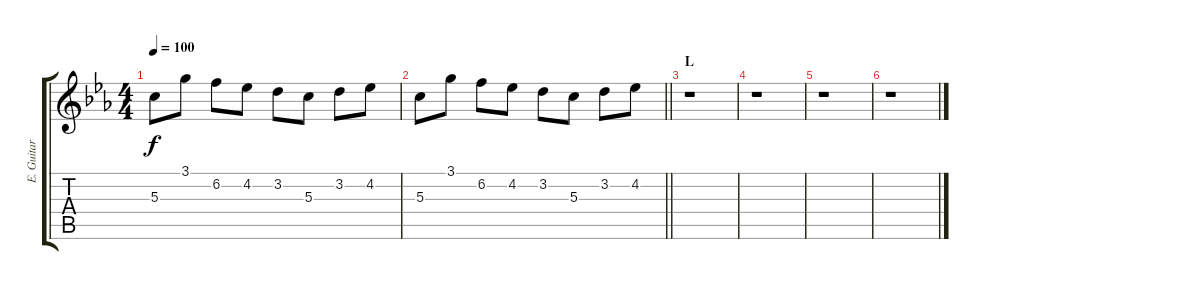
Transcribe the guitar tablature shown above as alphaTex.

\track ("E. Guitar III" "E. Guitar ") {instrument electricguitarclean}
\staff {score tabs}
\tuning (E4 B3 G3 D3 A2 E2) {hide}
\ts (4 4)
\tempo 100
\clef g2
\ks eb
5.3.8{dy f} 3.1.8 6.2.8 4.2.8 3.2.8 5.3.8 3.2.8 4.2.8 |
\barLineRight lightlight
5.3.8 3.1.8 6.2.8 4.2.8 3.2.8 5.3.8 3.2.8 4.2.8 |
\section ("" "L")
r.1 |
r.1 |
r.1 |
r.1
